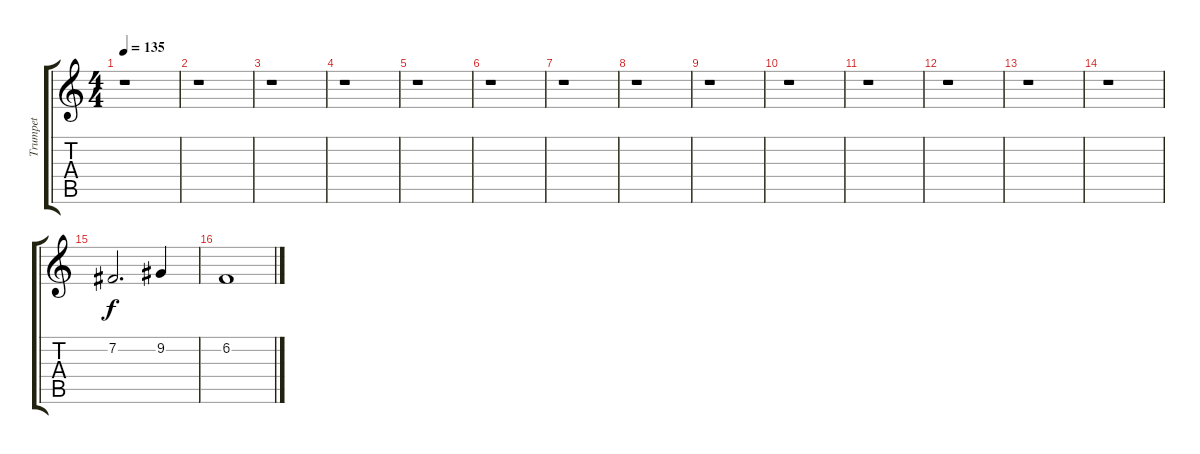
\track ("Trumpet" "Trumpet") {instrument trumpet}
\staff {score tabs}
\tuning (E4 B3 G3 D3 A2 E2) {hide}
\ts (4 4)
\tempo 135
\clef g2
\ks c
r.1{dy f} |
r.1 |
r.1 |
r.1 |
r.1 |
r.1 |
r.1 |
r.1 |
r.1 |
r.1 |
r.1 |
r.1 |
r.1 |
r.1 |
7.2.2{d} 9.2.4 |
6.2.1
